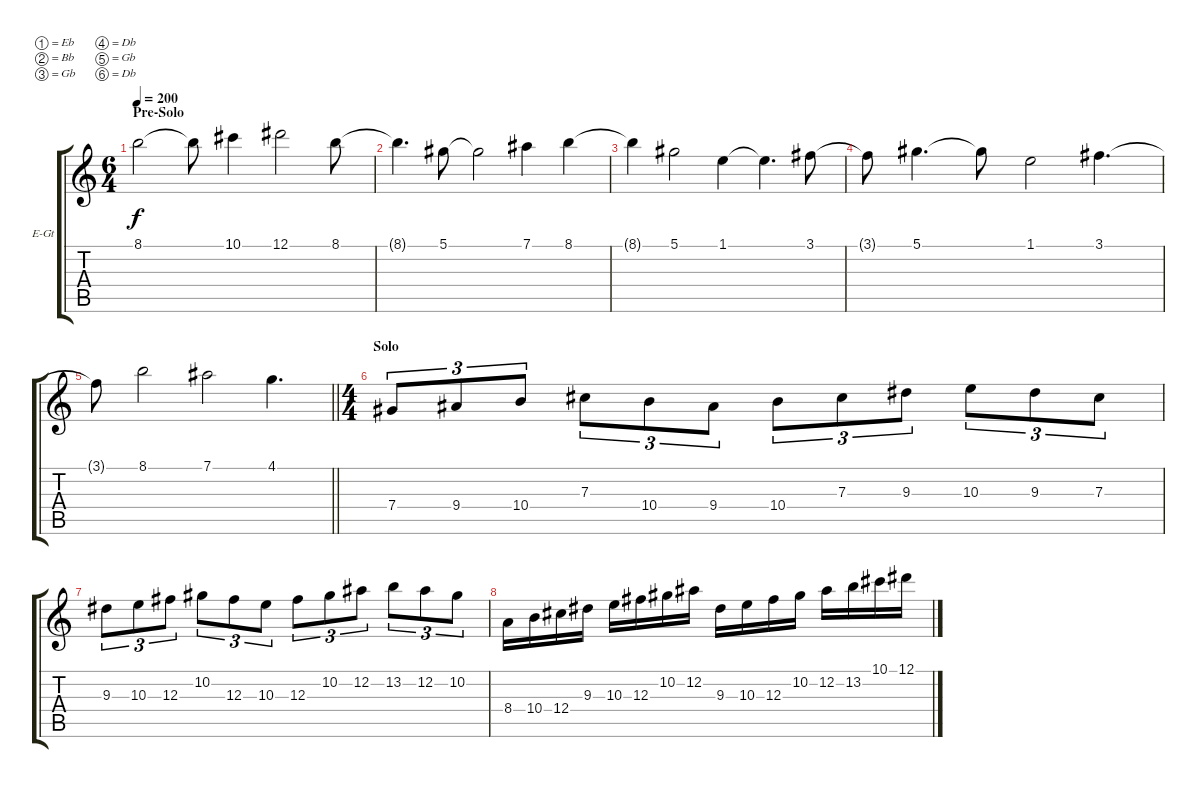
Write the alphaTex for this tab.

\bracketExtendMode groupsimilarinstruments
\firstSystemTrackNameOrientation horizontal
\otherSystemsTrackNameOrientation horizontal
\track ("Jake" "E-Gt") {instrument distortionguitar}
\staff {score tabs}
\tuning (Eb4 Bb3 Gb3 Db3 Gb2 Db2)
\ts (6 4)
\beaming (8 6 6)
\section ("" "Pre-Solo")
\tempo 200
\clef g2
\ks c
8.1.2{dy f} 8.1{t}.8 10.1.4 12.1.2 8.1.8 |
8.1{t}.4{d} 5.1.8 5.1{t}.2 7.1.4 8.1.4 |
8.1{t}.4 5.1.2 1.1.4 1.1{t}.4{d} 3.1.8 |
3.1{t}.8 5.1.4{d} 5.1{t}.8 1.1.2 3.1.4{d} |
\barLineRight lightlight
3.1{t}.8 8.1.2 7.1.2 4.1.4{d} |
\ts (4 4)
\beaming (8 2 2 2 2)
\section ("" "Solo")
7.4.8{tu (3 2)} 9.4.8{tu (3 2)} 10.4.8{tu (3 2)} 7.3.8{tu (3 2)} 10.4.8{tu (3 2)} 9.4.8{tu (3 2)} 10.4.8{tu (3 2)} 7.3.8{tu (3 2)} 9.3.8{tu (3 2)} 10.3.8{tu (3 2)} 9.3.8{tu (3 2)} 7.3.8{tu (3 2)} |
9.3.8{tu (3 2)} 10.3.8{tu (3 2)} 12.3.8{tu (3 2)} 10.2.8{tu (3 2)} 12.3.8{tu (3 2)} 10.3.8{tu (3 2)} 12.3.8{tu (3 2)} 10.2.8{tu (3 2)} 12.2.8{tu (3 2)} 13.2.8{tu (3 2)} 12.2.8{tu (3 2)} 10.2.8{tu (3 2)} |
8.4.16 10.4.16 12.4.16 9.3.16 10.3.16 12.3.16 10.2.16 12.2.16 9.3.16 10.3.16 12.3.16 10.2.16 12.2.16 13.2.16 10.1.16 12.1.16
